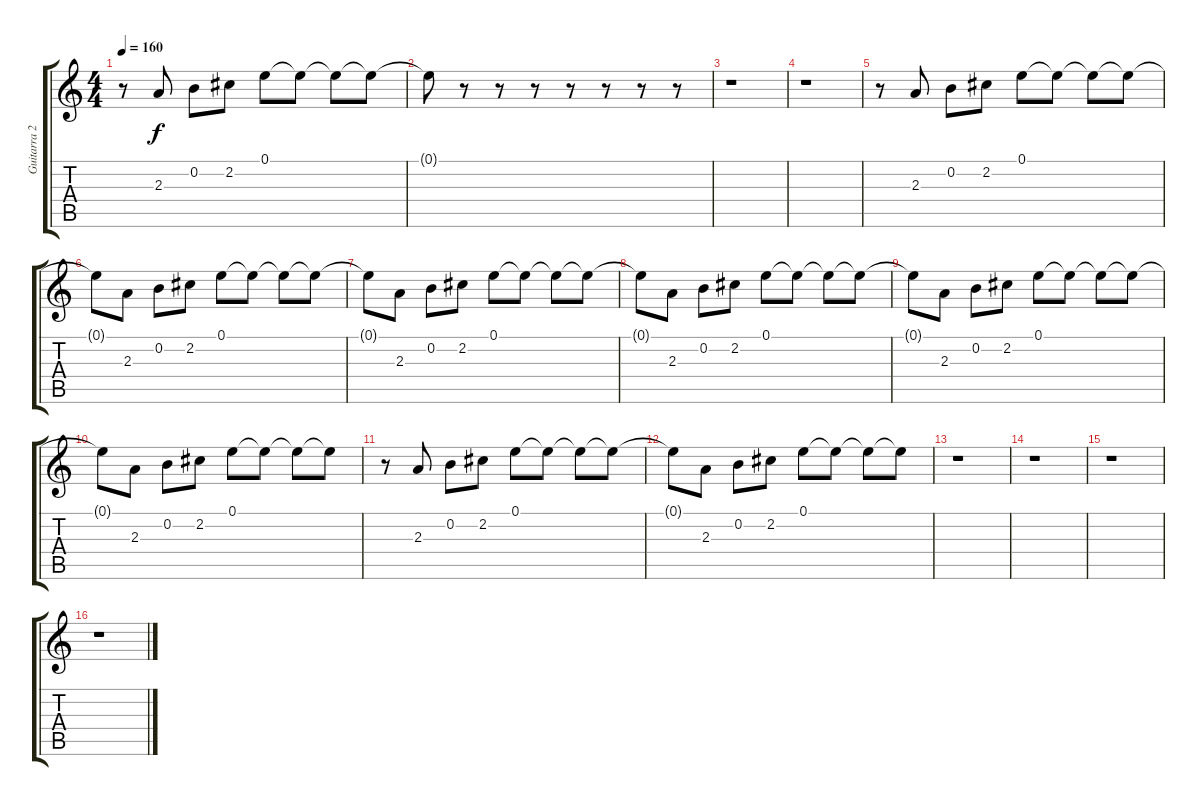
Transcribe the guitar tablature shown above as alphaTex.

\track ("Guitarra 2" "Guitarra 2") {instrument electricguitarjazz}
\staff {score tabs}
\tuning (E4 B3 G3 D3 A2 E2) {hide}
\ts (4 4)
\tempo 160
\clef g2
\ks c
r.8{dy f} 2.3.8 0.2.8 2.2.8 0.1.8 0.1{t}.8 0.1{t}.8 0.1{t}.8 |
0.1{t}.8 r.8 r.8 r.8 r.8 r.8 r.8 r.8 |
r.1 |
r.1 |
r.8 2.3.8 0.2.8 2.2.8 0.1.8 0.1{t}.8 0.1{t}.8 0.1{t}.8 |
0.1{t}.8 2.3.8 0.2.8 2.2.8 0.1.8 0.1{t}.8 0.1{t}.8 0.1{t}.8 |
0.1{t}.8 2.3.8 0.2.8 2.2.8 0.1.8 0.1{t}.8 0.1{t}.8 0.1{t}.8 |
0.1{t}.8 2.3.8 0.2.8 2.2.8 0.1.8 0.1{t}.8 0.1{t}.8 0.1{t}.8 |
0.1{t}.8 2.3.8 0.2.8 2.2.8 0.1.8 0.1{t}.8 0.1{t}.8 0.1{t}.8 |
0.1{t}.8 2.3.8 0.2.8 2.2.8 0.1.8 0.1{t}.8 0.1{t}.8 0.1{t}.8 |
r.8 2.3.8 0.2.8 2.2.8 0.1.8 0.1{t}.8 0.1{t}.8 0.1{t}.8 |
0.1{t}.8 2.3.8 0.2.8 2.2.8 0.1.8 0.1{t}.8 0.1{t}.8 0.1{t}.8 |
r.1 |
r.1 |
r.1 |
r.1
